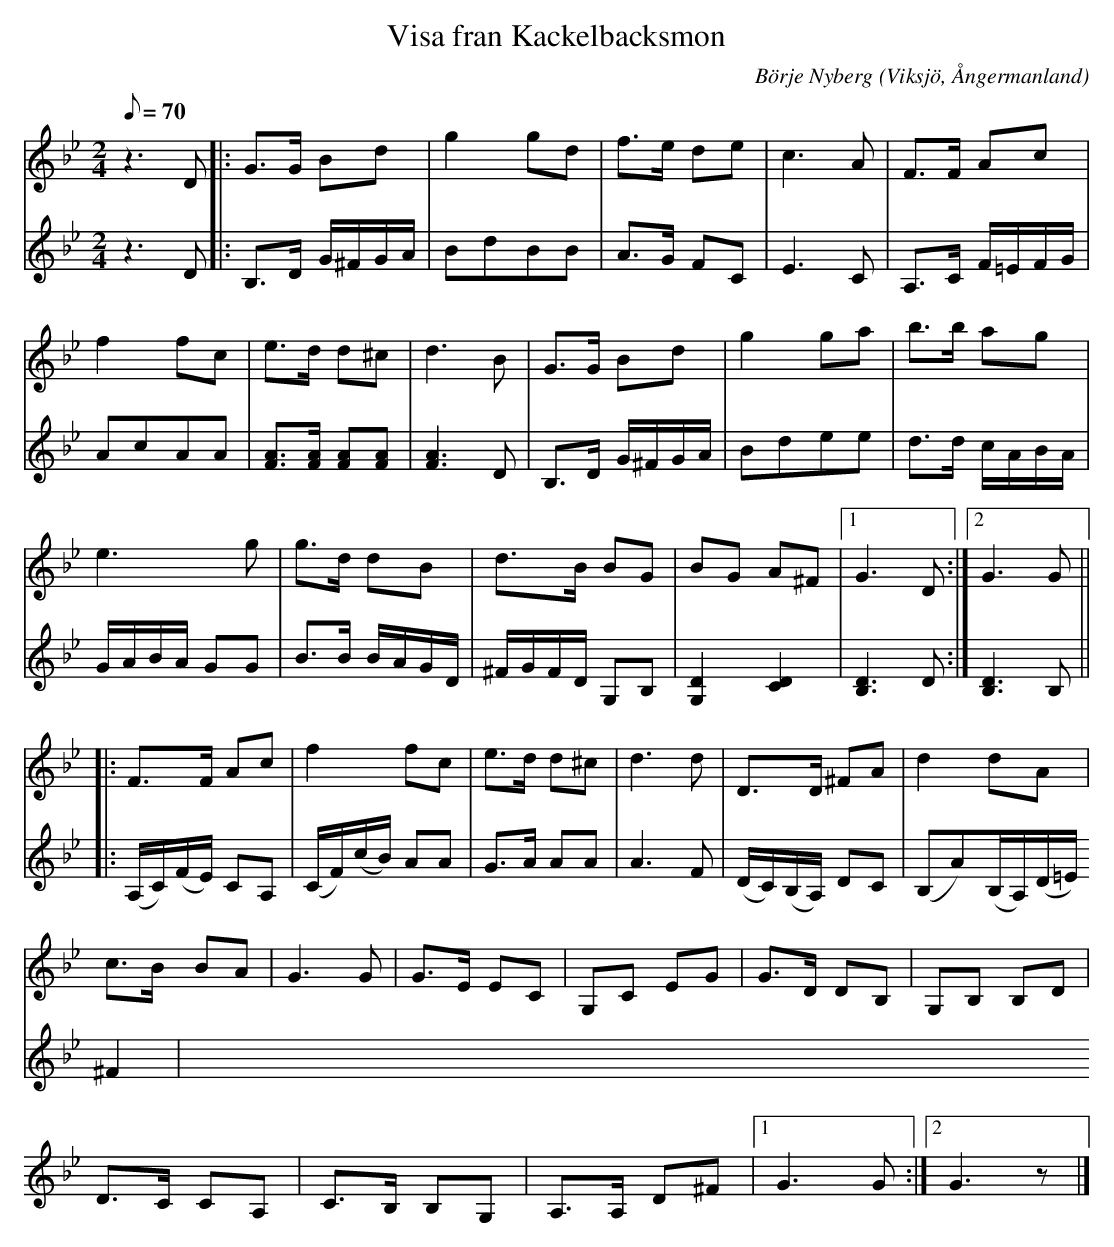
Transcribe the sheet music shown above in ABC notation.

X:1
T:Visa fran Kackelbacksmon
C:Börje Nyberg
O:Viksjö, Ångermanland
M:2/4
L:1/8
Q:70
K:Gm
V:1
z2> D2|: G>G Bd | g2 gd | f>e de | c2>A2 | F>F Ac |
f2 fc | e>d d^c | d2>B2 | G>G Bd |g2 ga | b>b ag |
e2> g2 | g>d dB |d>B BG |BG A^F |1 G2> D2 :|2 G2> G2 ||
|: F>F Ac | f2 fc | e>d d^c | d2>d2 | D>D ^FA | d2 dA |
c>B BA |G2> G2 | G>E EC | G,C EG | G>D DB, | G,B, B,D |
D>C CA, | C>B, B,G, | A,>A, D^F |1 G2> G2 :|2 G2> z2 |]
V:2
z2> D2 |: B,>D G/2^F/2G/2A/2 | BdBB | A>G FC | E2>C2 | A,>C F/2=E/2F/2G/2 |
AcAA | [AF]>[AF] [AF][AF] | [A2F2]> D2 | B,>D G/2^F/2G/2A/2 | Bdee | d>d c/2A/2B/2A/2 |
G/2A/2B/2A/2 GG | B>B B/2A/2G/2D/2 | ^F/2G/2F/2D/2 G,B, | [G,2D2] [C2D2] | [D2B,2]> D2 :| [D2B,2]> B,2 ||
|: (A,/2C/2)(F/2E/2) CA, | (C/2F/2)(c/2B/2) AA | G>A AA | A2> F2 | (D/2C/2)(B,/2A,/2) DC | (B,A)(B,/2A,/2)(D/2=E/2) ^F2 |
